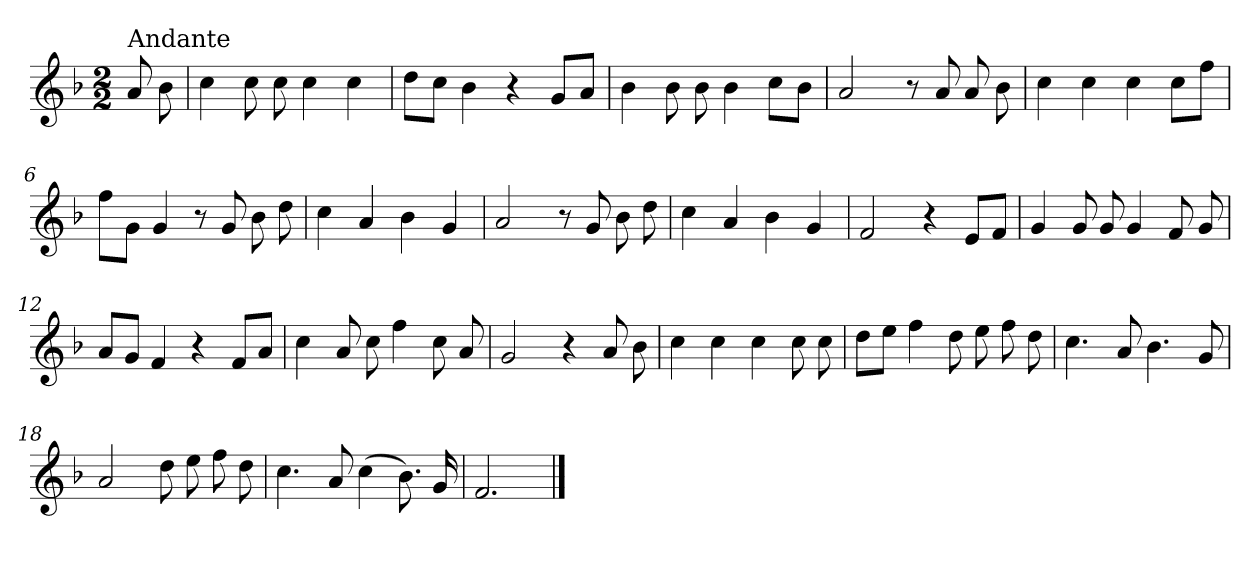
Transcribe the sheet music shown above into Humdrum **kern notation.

**kern
*part1
*staff1
*clefG2
*k[b-]
*F:
*M2/2
=
!LO:TX:a:t=Andante
8a/
8b-\
=1
4cc\
8cc\
8cc\
4cc\
4cc\
=2
8dd\L
8cc\J
4b-\
4r
8g/L
8a/J
=3
4b-\
8b-\
8b-\
4b-\
8cc\L
8b-\J
=4
2a/
8r
8a/
8a/
8b-\
!!LO:LB:g=z
=5
4cc\
4cc\
4cc\
8cc\L
8ff\J
=6
8ff\L
8g\J
4g/
8r
8g/
8b-\
8dd\
=7
4cc\
4a/
4b-\
4g/
=8
2a/
8r
8g/
8b-\
8dd\
=9
4cc\
4a/
4b-\
4g/
=10
2f/
4r
8e/L
8f/J
!!LO:LB:g=z
=11
4g/
8g/
8g/
4g/
8f/
8g/
=12
8a/L
8g/J
4f/
4r
8f/L
8a/J
=13
4cc\
8a/
8cc\
4ff\
8cc\
8a/
=14
2g/
4r
8a/
8b-\
=15
4cc\
4cc\
4cc\
8cc\
8cc\
!!LO:LB:g=z
=16
8dd\L
8ee\J
4ff\
8dd\
8ee\
8ff\
8dd\
=17
4.cc\
8a/
4.b-\
8g/
=18
2a/
8dd\
8ee\
8ff\
8dd\
=19
4.cc\
8a/
(>4cc\
8.b-\)
16g/
=20
2.f/
==
*-
